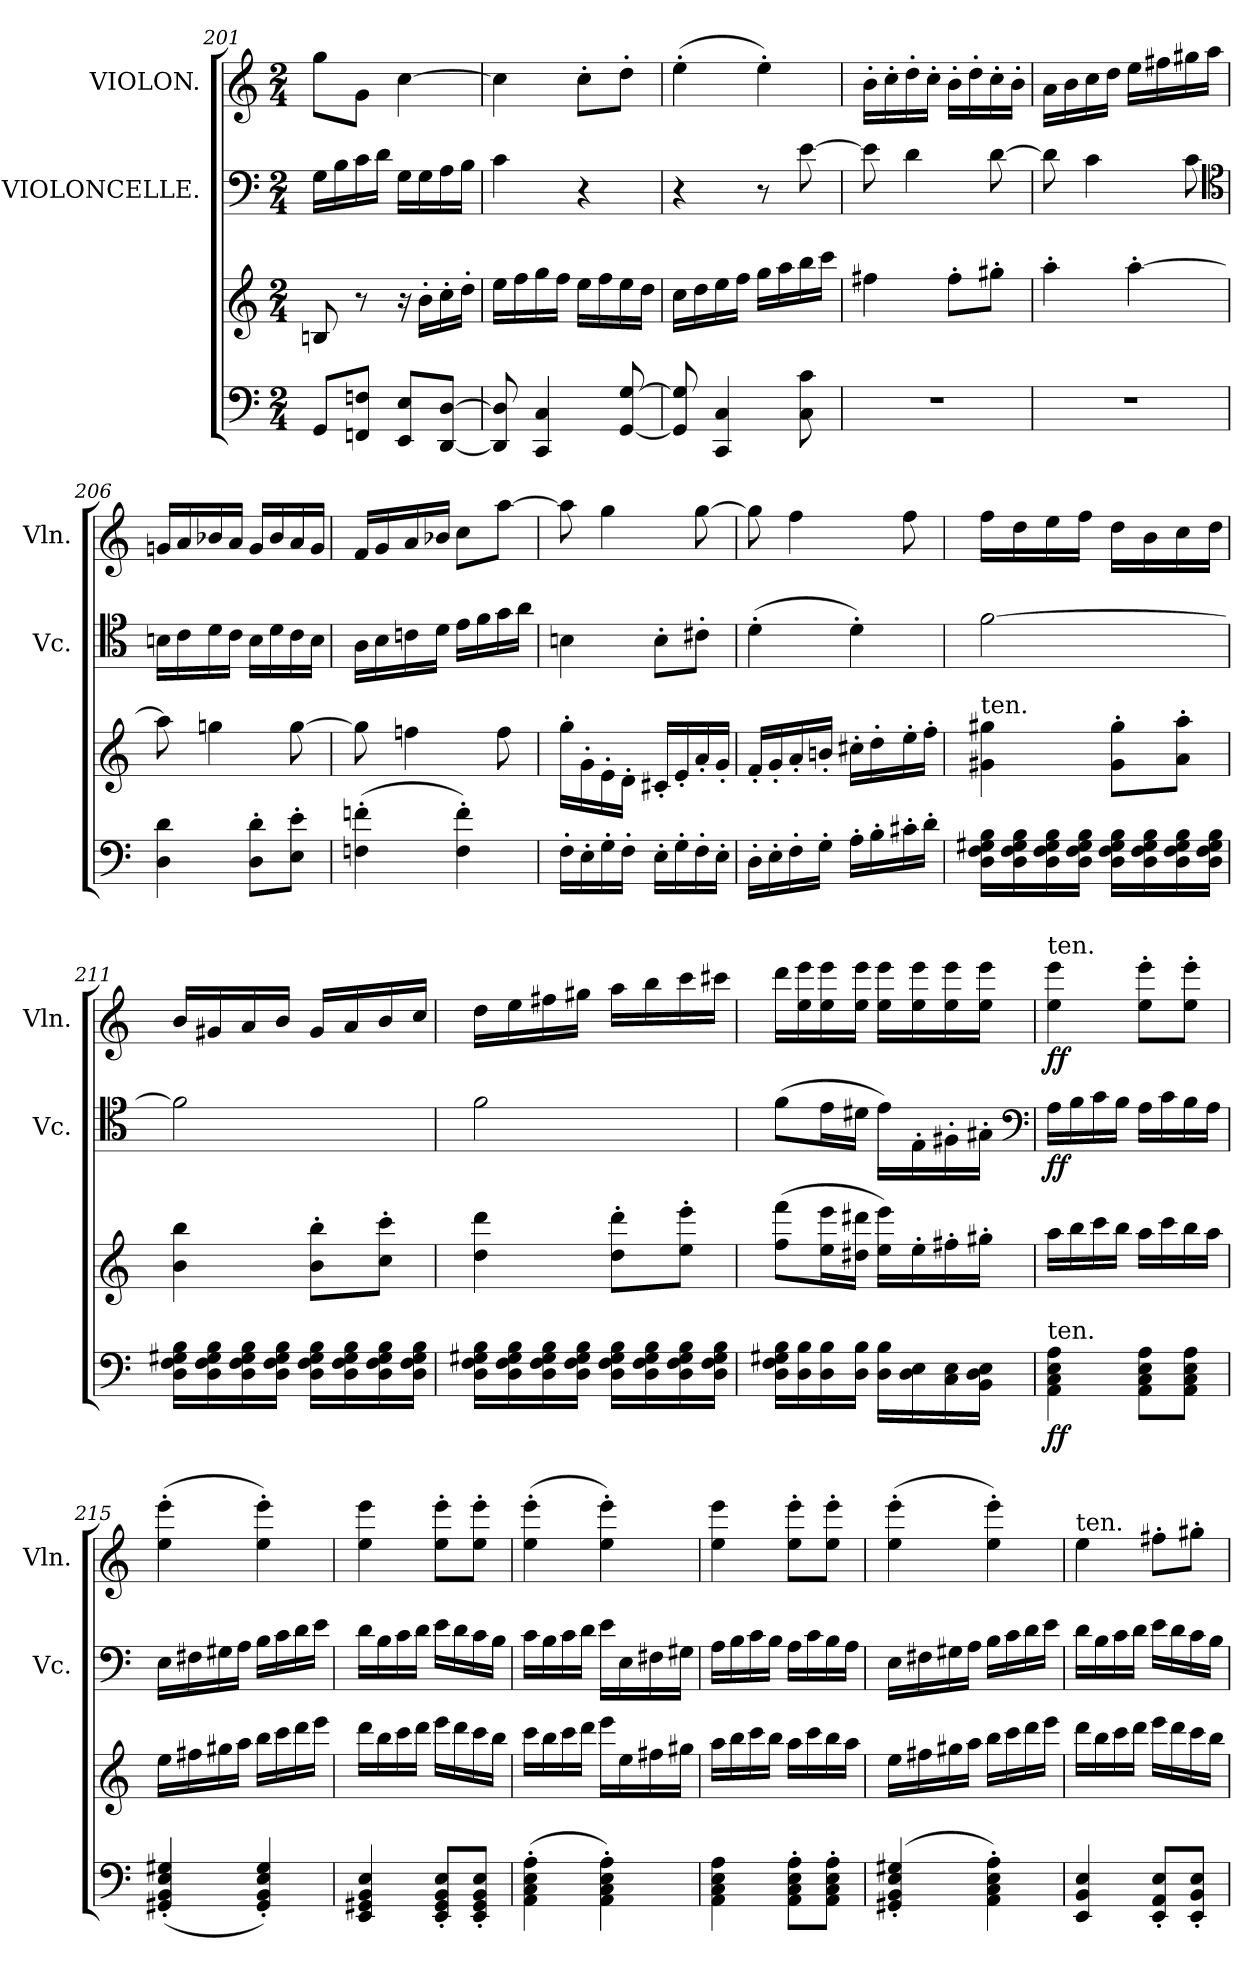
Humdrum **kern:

**kern	**kern	**dynam	**kern	**dynam	**kern	**dynam
*part3	*part3	*part3	*part2	*part2	*part1	*part1
*staff4	*staff3	*staff3/4	*staff2	*staff2	*staff1	*staff1
*	*	*	*I"VIOLONCELLE.	*	*I"VIOLON.	*
*	*	*	*I'Vc.	*	*I'Vln.	*
*clefF4	*clefG2	*	*clefF4	*	*clefG2	*
*k[]	*k[]	*	*k[]	*	*k[]	*
*M2/4	*M2/4	*	*M2/4	*	*M2/4	*
=201	=201	=201	=201	=201	=201	=201
8GG/L	8Bn/	.	16G\LL	.	8gg\L	.
.	.	.	16B\	.	.	.
8FFn/ 8Fn/J	8r	.	16c\	.	8g\J	.
.	.	.	16d\JJ	.	.	.
8EE/ 8E/L	16r	.	16G\LL	.	[4cc\	.
.	16b'\LL	.	16G\	.	.	.
[8DD/ [8D/J	16cc'\	.	16A\	.	.	.
.	16dd'\JJ	.	16B\JJ	.	.	.
=202	=202	=202	=202	=202	=202	=202
8DD]/ 8D]/	16ee\LL	.	4c\	.	4cc\]	.
.	16ff\	.	.	.	.	.
4CC/ 4C/	16gg\	.	.	.	.	.
.	16ff\JJ	.	.	.	.	.
.	16ee\LL	.	4r	.	8cc'\L	.
.	16ff\	.	.	.	.	.
[8GG/ [8G/	16ee\	.	.	.	8dd'\J	.
.	16dd\JJ	.	.	.	.	.
=203	=203	=203	=203	=203	=203	=203
8GG]/ 8G]/	16cc\LL	.	4r	.	(>4ee'\	.
.	16dd\	.	.	.	.	.
4CC/ 4C/	16ee\	.	.	.	.	.
.	16ff\JJ	.	.	.	.	.
.	16gg\LL	.	8r	.	4ee'\)	.
.	16aa\	.	.	.	.	.
8C\ 8c\	16bb\	.	[8e\	.	.	.
.	16ccc\JJ	.	.	.	.	.
=204	=204	=204	=204	=204	=204	=204
2r	4ff#X\	.	8e\]	.	16b'\LL	.
.	.	.	.	.	16cc'\	.
.	.	.	4d\	.	16dd'\	.
.	.	.	.	.	16cc'\JJ	.
.	8ff#'\L	.	.	.	16b'\LL	.
.	.	.	.	.	16dd'\	.
.	8gg#X'\J	.	[8d\	.	16cc'\	.
.	.	.	.	.	16b'\JJ	.
=205	=205	=205	=205	=205	=205	=205
2r	4aa'\	.	8d\]	.	16a\LL	.
.	.	.	.	.	16b\	.
.	.	.	4c\	.	16cc\	.
.	.	.	.	.	16dd\JJ	.
.	[4aa'\	.	.	.	16ee\LL	.
.	.	.	.	.	16ff#X\	.
.	.	.	8c\	.	16gg#X\	.
.	.	.	.	.	16aa\JJ	.
*	*	*	*clefC4	*	*	*
=206	=206	=206	=206	=206	=206	=206
4D\ 4d\	8aa\]	.	16Bn\LL	.	16gn/LL	.
.	.	.	16c\	.	16a/	.
.	4ggn\	.	16d\	.	16b-X/	.
.	.	.	16c\JJ	.	16a/JJ	.
8D'\ 8d'\L	.	.	16B\LL	.	16g/LL	.
.	.	.	16d\	.	16b-/	.
8E'\ 8e'\J	[8gg\	.	16c\	.	16a/	.
.	.	.	16B\JJ	.	16g/JJ	.
=207	=207	=207	=207	=207	=207	=207
(>4Fn'\ 4fn'\	8gg\]	.	16A\LL	.	16f/LL	.
.	.	.	16B\	.	16g/	.
.	4ffn\	.	16cn\	.	16a/	.
.	.	.	16d\JJ	.	16b-X/JJ	.
4F'\ 4f'\)	.	.	16e\LL	.	8cc\L	.
.	.	.	16f\	.	.	.
.	8ff\	.	16g\	.	[8aa\J	.
.	.	.	16a\JJ	.	.	.
=208	=208	=208	=208	=208	=208	=208
16F'\LL	16gg'\LL	.	4Bn\	.	8aa\]	.
16E'\	16g'\	.	.	.	.	.
16G'\	16e'\	.	.	.	4gg\	.
16F'\JJ	16d'\JJ	.	.	.	.	.
16E'\LL	16c#X'/LL	.	8B'\L	.	.	.
16G'\	16e'/	.	.	.	.	.
16F'\	16a'/	.	8c#X'\J	.	[8gg\	.
16E'\JJ	16g'/JJ	.	.	.	.	.
=209	=209	=209	=209	=209	=209	=209
16D'\LL	16f'/LL	.	(>4d'\	.	8gg\]	.
16E'\	16g'/	.	.	.	.	.
16F'\	16a'/	.	.	.	4ff\	.
16G'\JJ	16bn'/JJ	.	.	.	.	.
16A'\LL	16cc#X'\LL	.	4d'\)	.	.	.
16B'\	16dd'\	.	.	.	.	.
16c#X'\	16ee'\	.	.	.	8ff\	.
16d'\JJ	16ff'\JJ	.	.	.	.	.
=210	=210	=210	=210	=210	=210	=210
!	!LO:TX:a:t=ten.	!	!	!	!	!
!	!	!	!	!LO:DY:b	!	!
16D\ 16F\ 16G#X\ 16B\LL	4g#X\ 4gg#X\	.	[2f\	cresc.	16ff\LL	.
16D\ 16F\ 16G#\ 16B\	.	.	.	.	16dd\	.
!	!	!LO:DY:b=2	!	!	!	!LO:DY:b
16D\ 16F\ 16G#\ 16B\	.	cresc.	.	.	16ee\	cresc.
16D\ 16F\ 16G#\ 16B\JJ	.	.	.	.	16ff\JJ	.
16D\ 16F\ 16G#\ 16B\LL	8g#'\ 8gg#'\L	.	.	.	16dd\LL	.
16D\ 16F\ 16G#\ 16B\	.	.	.	.	16b\	.
16D\ 16F\ 16G#\ 16B\	8a'\ 8aa'\J	.	.	.	16cc\	.
16D\ 16F\ 16G#\ 16B\JJ	.	.	.	.	16dd\JJ	.
=211	=211	=211	=211	=211	=211	=211
16D\ 16F\ 16G#X\ 16B\LL	4b\ 4bb\	.	2f\]	.	16b/LL	.
16D\ 16F\ 16G#\ 16B\	.	.	.	.	16g#X/	.
16D\ 16F\ 16G#\ 16B\	.	.	.	.	16a/	.
16D\ 16F\ 16G#\ 16B\JJ	.	.	.	.	16b/JJ	.
16D\ 16F\ 16G#\ 16B\LL	8b'\ 8bb'\L	.	.	.	16g#/LL	.
16D\ 16F\ 16G#\ 16B\	.	.	.	.	16a/	.
16D\ 16F\ 16G#\ 16B\	8cc'\ 8ccc'\J	.	.	.	16b/	.
16D\ 16F\ 16G#\ 16B\JJ	.	.	.	.	16cc/JJ	.
=212	=212	=212	=212	=212	=212	=212
16D\ 16F\ 16G#X\ 16B\LL	4dd\ 4ddd\	.	2f\	.	16dd\LL	.
16D\ 16F\ 16G#\ 16B\	.	.	.	.	16ee\	.
16D\ 16F\ 16G#\ 16B\	.	.	.	.	16ff#X\	.
16D\ 16F\ 16G#\ 16B\JJ	.	.	.	.	16gg#X\JJ	.
16D\ 16F\ 16G#\ 16B\LL	8dd'\ 8ddd'\L	.	.	.	16aa\LL	.
16D\ 16F\ 16G#\ 16B\	.	.	.	.	16bb\	.
16D\ 16F\ 16G#\ 16B\	8ee'\ 8eee'\J	.	.	.	16ccc\	.
16D\ 16F\ 16G#\ 16B\JJ	.	.	.	.	16ccc#X\JJ	.
=213	=213	=213	=213	=213	=213	=213
16D\ 16F\ 16G#X\ 16B\LL	(>8ff\ 8fff\L	.	(>8f\L	.	16ddd\LL	.
16D\ 16B\	.	.	.	.	16ee\ 16eee\	.
16D\ 16B\	16ee\ 16eee\L	.	16e\L	.	16ee\ 16eee\	.
16D\ 16B\JJ	16dd#X\ 16ddd#X\JJ	.	16d#X\JJ	.	16ee\ 16eee\JJ	.
16D\ 16B\LL	16ee\ 16eee\LL)	.	16e\LL)	.	16ee\ 16eee\LL	.
16D\ 16E\	16ee'\	.	16E'\	.	16ee\ 16eee\	.
16C\ 16E\	16ff#X'\	.	16F#X'\	.	16ee\ 16eee\	.
16BB\ 16D\ 16E\JJ	16gg#X'\JJ	.	16G#X'\JJ	.	16ee\ 16eee\JJ	.
*	*	*	*clefF4	*	*	*
=214	=214	=214	=214	=214	=214	=214
!	!	!	!	!	!LO:TX:a:t=ten.	!
!LO:TX:a:t=ten.	!	!	!	!	!	!
!	!	!LO:DY:b=2	!	!LO:DY:b	!	!LO:DY:b
4AA\ 4C\ 4E\ 4A\	16aa\LL	ff	16A\LL	ff	4ee\ 4eee\	ff
.	16bb\	.	16B\	.	.	.
.	16ccc\	.	16c\	.	.	.
.	16bb\JJ	.	16B\JJ	.	.	.
8AA\ 8C\ 8E\ 8A\L	16aa\LL	.	16A\LL	.	8ee'\ 8eee'\L	.
.	16ccc\	.	16c\	.	.	.
8AA\ 8C\ 8E\ 8A\J	16bb\	.	16B\	.	8ee'\ 8eee'\J	.
.	16aa\JJ	.	16A\JJ	.	.	.
=215	=215	=215	=215	=215	=215	=215
(<4GG#X'/ 4BB'/ 4E'/ 4G#X'/	16ee\LL	.	16E\LL	.	(>4ee'\ 4eee'\	.
.	16ff#X\	.	16F#X\	.	.	.
.	16gg#X\	.	16G#X\	.	.	.
.	16aa\JJ	.	16A\JJ	.	.	.
4GG#'/ 4BB'/ 4E'/ 4G#'/)	16bb\LL	.	16B\LL	.	4ee'\ 4eee'\)	.
.	16ccc\	.	16c\	.	.	.
.	16ddd\	.	16d\	.	.	.
.	16eee\JJ	.	16e\JJ	.	.	.
=216	=216	=216	=216	=216	=216	=216
4EE/ 4GG#X/ 4BB/ 4E/	16ddd\LL	.	16d\LL	.	4ee\ 4eee\	.
.	16bb\	.	16B\	.	.	.
.	16ccc\	.	16c\	.	.	.
.	16ddd\JJ	.	16d\JJ	.	.	.
8EE'/ 8GG#'/ 8BB'/ 8E'/L	16eee\LL	.	16e\LL	.	8ee'\ 8eee'\L	.
.	16ddd\	.	16d\	.	.	.
8EE'/ 8GG#'/ 8BB'/ 8E'/J	16ccc\	.	16c\	.	8ee'\ 8eee'\J	.
.	16bb\JJ	.	16B\JJ	.	.	.
=217	=217	=217	=217	=217	=217	=217
(>4AA'\ 4C'\ 4E'\ 4A'\	16ccc\LL	.	16c\LL	.	(>4ee'\ 4eee'\	.
.	16bb\	.	16B\	.	.	.
.	16ccc\	.	16c\	.	.	.
.	16ddd\JJ	.	16d\JJ	.	.	.
4AA'\ 4C'\ 4E'\ 4A'\)	16eee\LL	.	16e\LL	.	4ee'\ 4eee'\)	.
.	16ee\	.	16E\	.	.	.
.	16ff#X\	.	16F#X\	.	.	.
.	16gg#X\JJ	.	16G#X\JJ	.	.	.
=218	=218	=218	=218	=218	=218	=218
4AA\ 4C\ 4E\ 4A\	16aa\LL	.	16A\LL	.	4ee\ 4eee\	.
.	16bb\	.	16B\	.	.	.
.	16ccc\	.	16c\	.	.	.
.	16bb\JJ	.	16B\JJ	.	.	.
8AA'\ 8C'\ 8E'\ 8A'\L	16aa\LL	.	16A\LL	.	8ee'\ 8eee'\L	.
.	16ccc\	.	16c\	.	.	.
8AA'\ 8C'\ 8E'\ 8A'\J	16bb\	.	16B\	.	8ee'\ 8eee'\J	.
.	16aa\JJ	.	16A\JJ	.	.	.
=219	=219	=219	=219	=219	=219	=219
(>4GG#X'/ 4BB'/ 4E'/ 4G#X'/	16ee\LL	.	16E\LL	.	(>4ee'\ 4eee'\	.
.	16ff#X\	.	16F#X\	.	.	.
.	16gg#X\	.	16G#X\	.	.	.
.	16aa\JJ	.	16A\JJ	.	.	.
4AA'\ 4C'\ 4E'\ 4A'\)	16bb\LL	.	16B\LL	.	4ee'\ 4eee'\)	.
.	16ccc\	.	16c\	.	.	.
.	16ddd\	.	16d\	.	.	.
.	16eee\JJ	.	16e\JJ	.	.	.
=220	=220	=220	=220	=220	=220	=220
!	!	!	!	!	!LO:TX:a:t=ten.	!
4EE/ 4BB/ 4E/	16ddd\LL	.	16d\LL	.	4ee\	.
.	16bb\	.	16B\	.	.	.
.	16ccc\	.	16c\	.	.	.
.	16ddd\JJ	.	16d\JJ	.	.	.
8EE'/ 8AA'/ 8E'/L	16eee\LL	.	16e\LL	.	8ff#X'\L	.
.	16ddd\	.	16d\	.	.	.
8EE'/ 8BB'/ 8E'/J	16ccc\	.	16c\	.	8gg#X'\J	.
.	16bb\JJ	.	16B\JJ	.	.	.
=	=	=	=	=	=	=
*-	*-	*-	*-	*-	*-	*-
